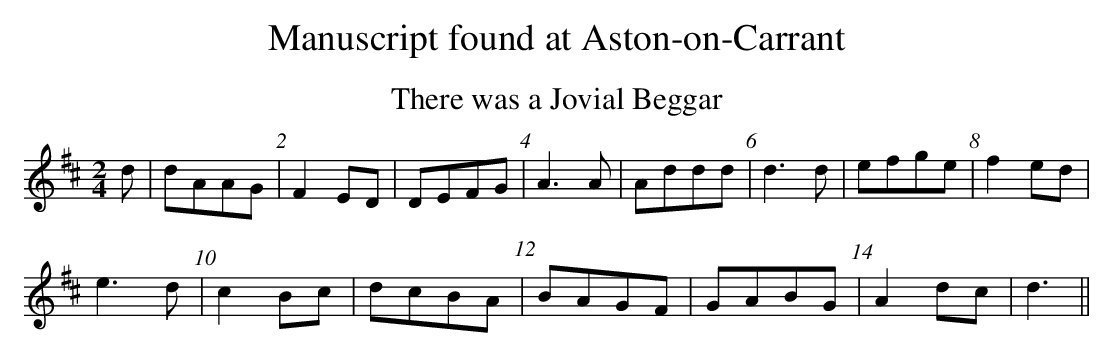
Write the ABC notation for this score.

X:1
T:There was a Jovial Beggar
M:2/4
L:1/8
K:D
d | dAAG | F2 ED | DEFG | A3 A |\
Addd | d3 d | efge | f2 ed |
e3 d | c2Bc | dcBA | BAGF |\
GABG | A2 dc | d3 ||
